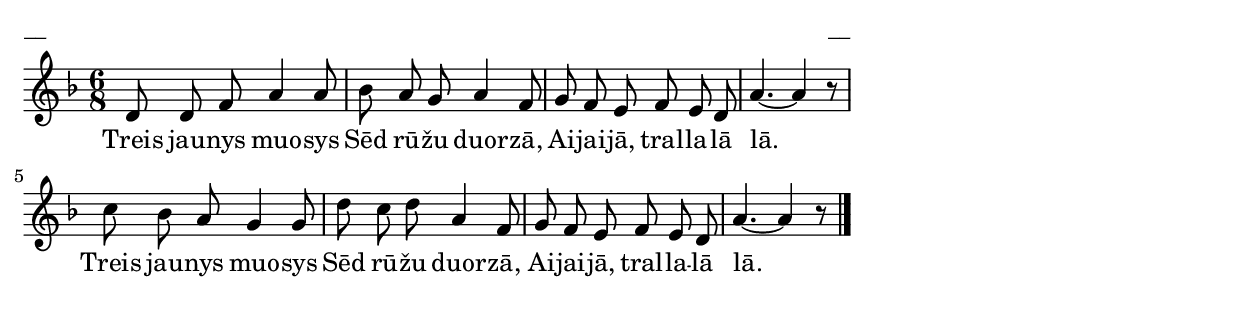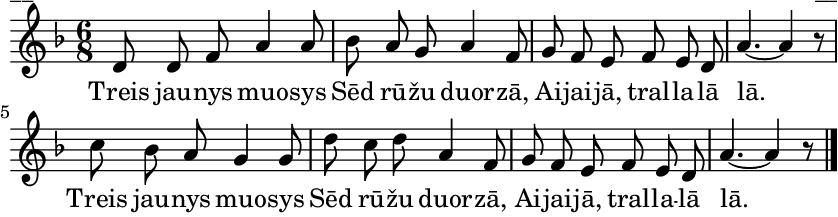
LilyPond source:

\version "2.13.18"
#(ly:set-option 'crop #t)

%\header {
%    title = "Treis jaunys muosys"
%}
\paper {
line-width = 14\cm
left-margin = 0.4\cm
between-system-padding = 0.1\cm
between-system-space = 0.1\cm
}
\layout {
indent = #0
ragged-last = ##f
}


voiceA = \relative c' {
\clef "treble"
\key d \minor
\time 6/8
d8 d f a4 a8 | bes8 a g a4 f8 |
g8 f e f e d | a'4.~ a4 r8 |
c8 bes a g4 g8 | d'8 c d a4 f8 |
g8 f e f e d | a'4.~ a4 r8
\bar "|."
} 

lyricA = \lyricmode {
Treis jau -- nys muo -- sys
Sēd rū -- žu duor -- zā,
Ai -- jai  -- jā, tral -- la -- lā lā.
Treis jau -- nys muo -- sys
Sēd rū -- žu duor -- zā,
Ai -- jai -- jā, tral -- la  -- lā lā.
} 


fullScore = <<
\new Staff {
<<
\new Voice = "voiceA" { \oneVoice \autoBeamOff \voiceA }
\new Lyrics \lyricsto "voiceA" \lyricA
>>
}
>>

\score {
\fullScore
\header { piece = "__" opus = "__" }
}
\markup { \with-color #(x11-color 'white) \sans \smaller "__" }
\score {
\unfoldRepeats
\fullScore
\midi {
\context { \Staff \remove "Staff_performer" }
\context { \Voice \consists "Staff_performer" }
}
}



